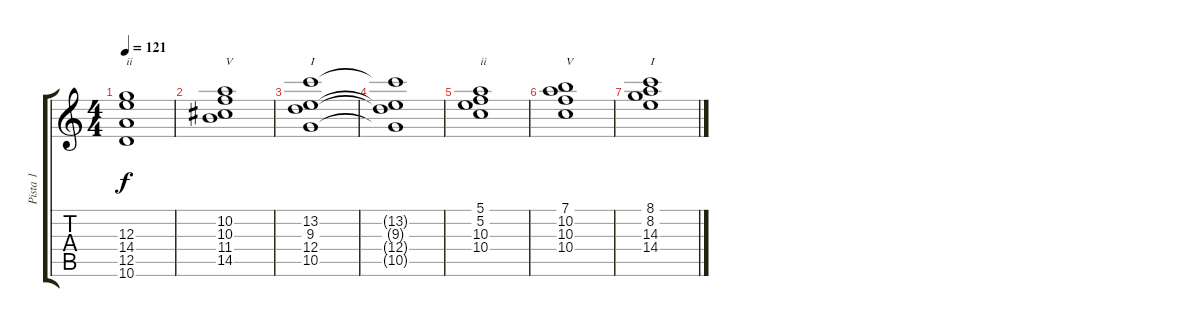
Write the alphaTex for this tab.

\track ("Pista 1" "Pista 1") {instrument electricguitarjazz}
\staff {score tabs}
\tuning (E4 B3 G3 D3 A2 E2) {hide}
\ts (4 4)
\tempo 121
\clef g2
\ks c
(12.3 14.4 12.5 10.6).1{txt "ii" dy f} |
(10.2 10.3 11.4 14.5).1{txt "V"} |
(13.2 9.3 12.4 10.5).1{txt "I"} |
(13.2{t} 9.3{t} 12.4{t} 10.5{t}).1 |
(5.1 5.2 10.3 10.4).1{txt "ii"} |
(7.1 10.2 10.3 10.4).1{txt "V"} |
(8.1 8.2 14.3 14.4).1{txt "I"}
